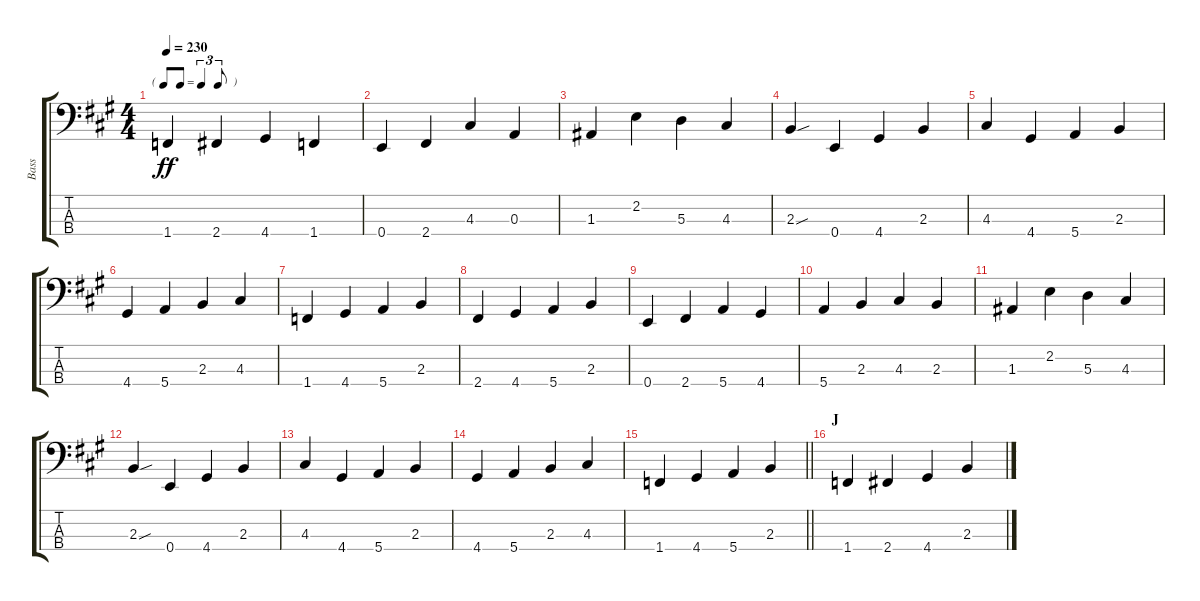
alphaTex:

\track ("Bass" "Bass") {instrument electricbasspick}
\staff {score tabs}
\tuning (G2 D2 A1 E1) {hide}
\ts (4 4)
\tf triplet8th
\tempo 230
\clef f4
\ks a
1.4.4{dy ff} 2.4.4 4.4.4 1.4.4 |
0.4.4 2.4.4 4.3.4 0.3.4 |
1.3.4 2.2.4 5.3.4 4.3.4 |
2.3{sou}.4 0.4.4 4.4.4 2.3.4 |
4.3.4 4.4.4 5.4.4 2.3.4 |
4.4.4 5.4.4 2.3.4 4.3.4 |
1.4.4 4.4.4 5.4.4 2.3.4 |
2.4.4 4.4.4 5.4.4 2.3.4 |
0.4.4 2.4.4 5.4.4 4.4.4 |
5.4.4 2.3.4 4.3.4 2.3.4 |
1.3.4 2.2.4 5.3.4 4.3.4 |
2.3{sou}.4 0.4.4 4.4.4 2.3.4 |
4.3.4 4.4.4 5.4.4 2.3.4 |
4.4.4 5.4.4 2.3.4 4.3.4 |
\barLineRight lightlight
1.4.4 4.4.4 5.4.4 2.3.4 |
\section ("" "J")
1.4.4 2.4.4 4.4.4 2.3.4
